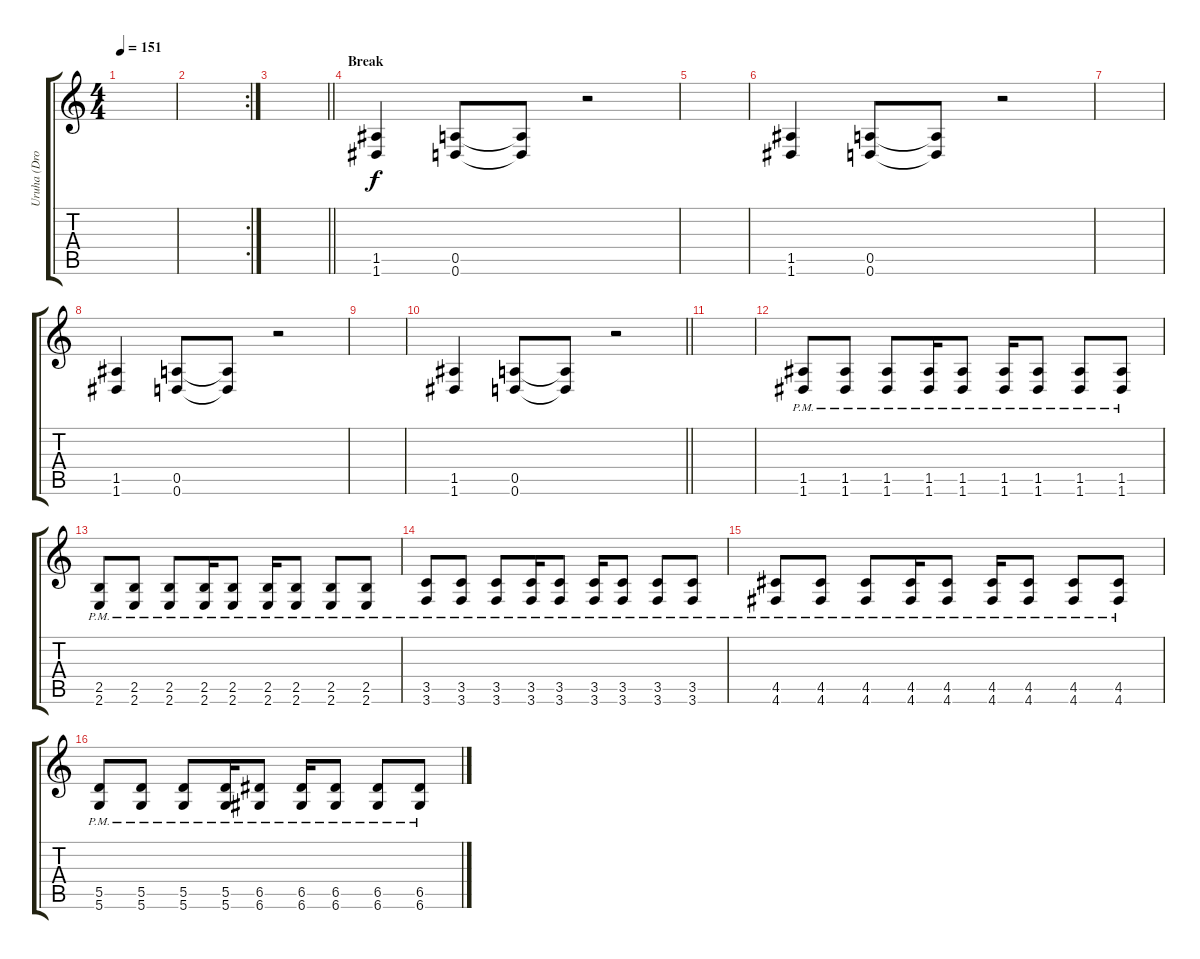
\track ("Uruha (Drop D)" "Uruha (Dro") {instrument overdrivenguitar}
\staff {score tabs}
\tuning (E4 B3 G3 D3 A2 D2) {hide}
\ts (4 4)
\tempo 151
\clef g2
\ks c
|
\rc 2
|
\barLineRight lightlight
|
\section ("" "Break")
(1.5 1.6).4{volume 13} (0.5 0.6).8 (0.5{t} 0.6{t}).8 r.2 |
|
(1.5 1.6).4 (0.5 0.6).8 (0.5{t} 0.6{t}).8 r.2 |
|
(1.5 1.6).4 (0.5 0.6).8 (0.5{t} 0.6{t}).8 r.2 |
|
\barLineRight lightlight
(1.5 1.6).4 (0.5 0.6).8 (0.5{t} 0.6{t}).8 r.2 |
|
(1.5{pm} 1.6{pm}).8 (1.5{pm} 1.6{pm}).8 (1.5{pm} 1.6{pm}).8 (1.5{pm} 1.6{pm}).16 (1.5{pm} 1.6{pm}).8 (1.5{pm} 1.6{pm}).16 (1.5{pm} 1.6{pm}).8 (1.5{pm} 1.6{pm}).8 (1.5{pm} 1.6{pm}).8 |
(2.5{pm} 2.6{pm}).8 (2.5{pm} 2.6{pm}).8 (2.5{pm} 2.6{pm}).8 (2.5{pm} 2.6{pm}).16 (2.5{pm} 2.6{pm}).8 (2.5{pm} 2.6{pm}).16 (2.5{pm} 2.6{pm}).8 (2.5{pm} 2.6{pm}).8 (2.5{pm} 2.6{pm}).8 |
(3.5{pm} 3.6{pm}).8 (3.5{pm} 3.6{pm}).8 (3.5{pm} 3.6{pm}).8 (3.5{pm} 3.6{pm}).16 (3.5{pm} 3.6{pm}).8 (3.5{pm} 3.6{pm}).16 (3.5{pm} 3.6{pm}).8 (3.5{pm} 3.6{pm}).8 (3.5{pm} 3.6{pm}).8 |
(4.5{pm} 4.6{pm}).8 (4.5{pm} 4.6{pm}).8 (4.5{pm} 4.6{pm}).8 (4.5{pm} 4.6{pm}).16 (4.5{pm} 4.6{pm}).8 (4.5{pm} 4.6{pm}).16 (4.5{pm} 4.6{pm}).8 (4.5{pm} 4.6{pm}).8 (4.5{pm} 4.6{pm}).8 |
(5.5{pm} 5.6{pm}).8 (5.5{pm} 5.6{pm}).8 (5.5{pm} 5.6{pm}).8 (5.5{pm} 5.6{pm}).16 (6.5{pm} 6.6{pm}).8 (6.5{pm} 6.6{pm}).16 (6.5{pm} 6.6{pm}).8 (6.5{pm} 6.6{pm}).8 (6.5{pm} 6.6{pm}).8
